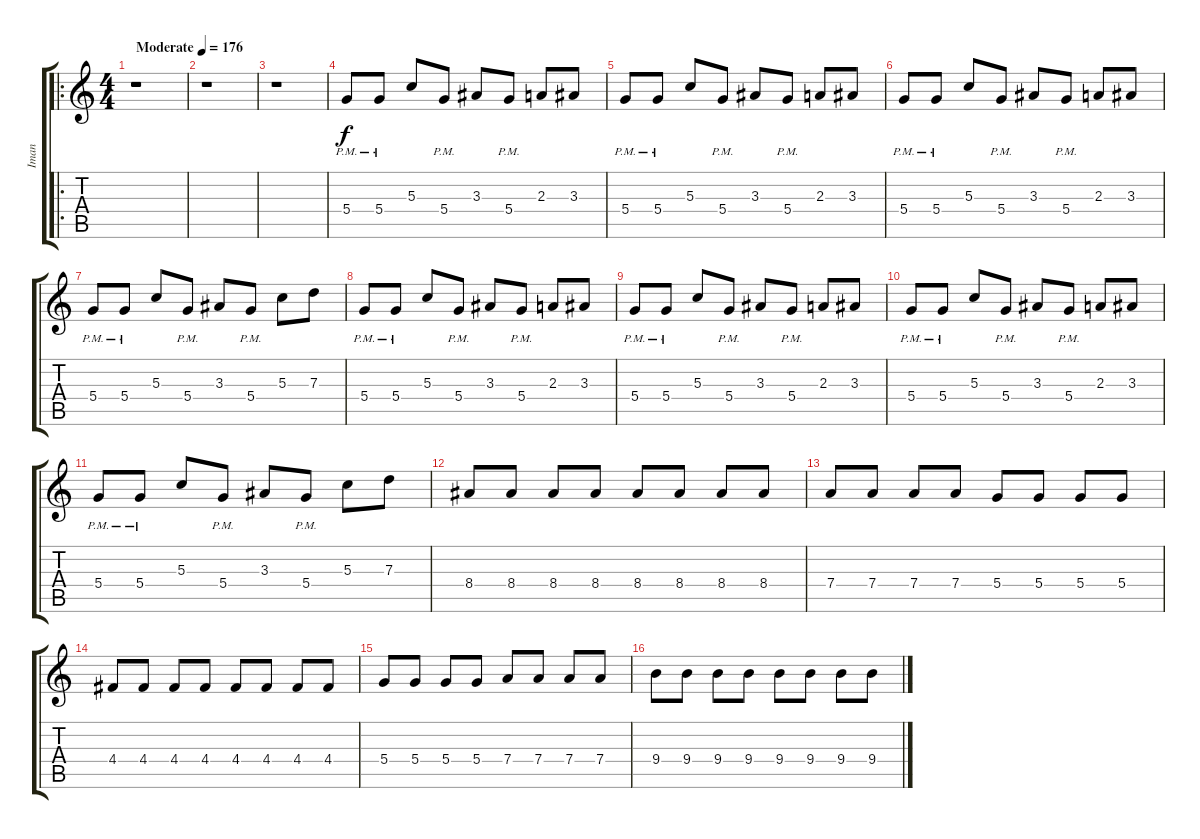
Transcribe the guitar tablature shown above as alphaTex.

\track ("Iman" "Iman") {instrument distortionguitar}
\staff {score tabs}
\tuning (E4 B3 G3 D3 A2 E2) {hide}
\ro
\ts (4 4)
\tempo (176 "Moderate")
\clef g2
\ks c
r.1{dy f instrument distortionguitar} |
r.1 |
r.1 |
5.4{pm}.8 5.4{pm}.8 5.3.8 5.4{pm}.8 3.3.8 5.4{pm}.8 2.3.8 3.3.8 |
5.4{pm}.8 5.4{pm}.8 5.3.8 5.4{pm}.8 3.3.8 5.4{pm}.8 2.3.8 3.3.8 |
5.4{pm}.8 5.4{pm}.8 5.3.8 5.4{pm}.8 3.3.8 5.4{pm}.8 2.3.8 3.3.8 |
5.4{pm}.8 5.4{pm}.8 5.3.8 5.4{pm}.8 3.3.8 5.4{pm}.8 5.3.8 7.3.8 |
5.4{pm}.8 5.4{pm}.8 5.3.8 5.4{pm}.8 3.3.8 5.4{pm}.8 2.3.8 3.3.8 |
5.4{pm}.8 5.4{pm}.8 5.3.8 5.4{pm}.8 3.3.8 5.4{pm}.8 2.3.8 3.3.8 |
5.4{pm}.8 5.4{pm}.8 5.3.8 5.4{pm}.8 3.3.8 5.4{pm}.8 2.3.8 3.3.8 |
5.4{pm}.8 5.4{pm}.8 5.3.8 5.4{pm}.8 3.3.8 5.4{pm}.8 5.3.8 7.3.8 |
8.4.8 8.4.8 8.4.8 8.4.8 8.4.8 8.4.8 8.4.8 8.4.8 |
7.4.8 7.4.8 7.4.8 7.4.8 5.4.8 5.4.8 5.4.8 5.4.8 |
4.4.8 4.4.8 4.4.8 4.4.8 4.4.8 4.4.8 4.4.8 4.4.8 |
5.4.8 5.4.8 5.4.8 5.4.8 7.4.8 7.4.8 7.4.8 7.4.8 |
9.4.8 9.4.8 9.4.8 9.4.8 9.4.8 9.4.8 9.4.8 9.4.8
